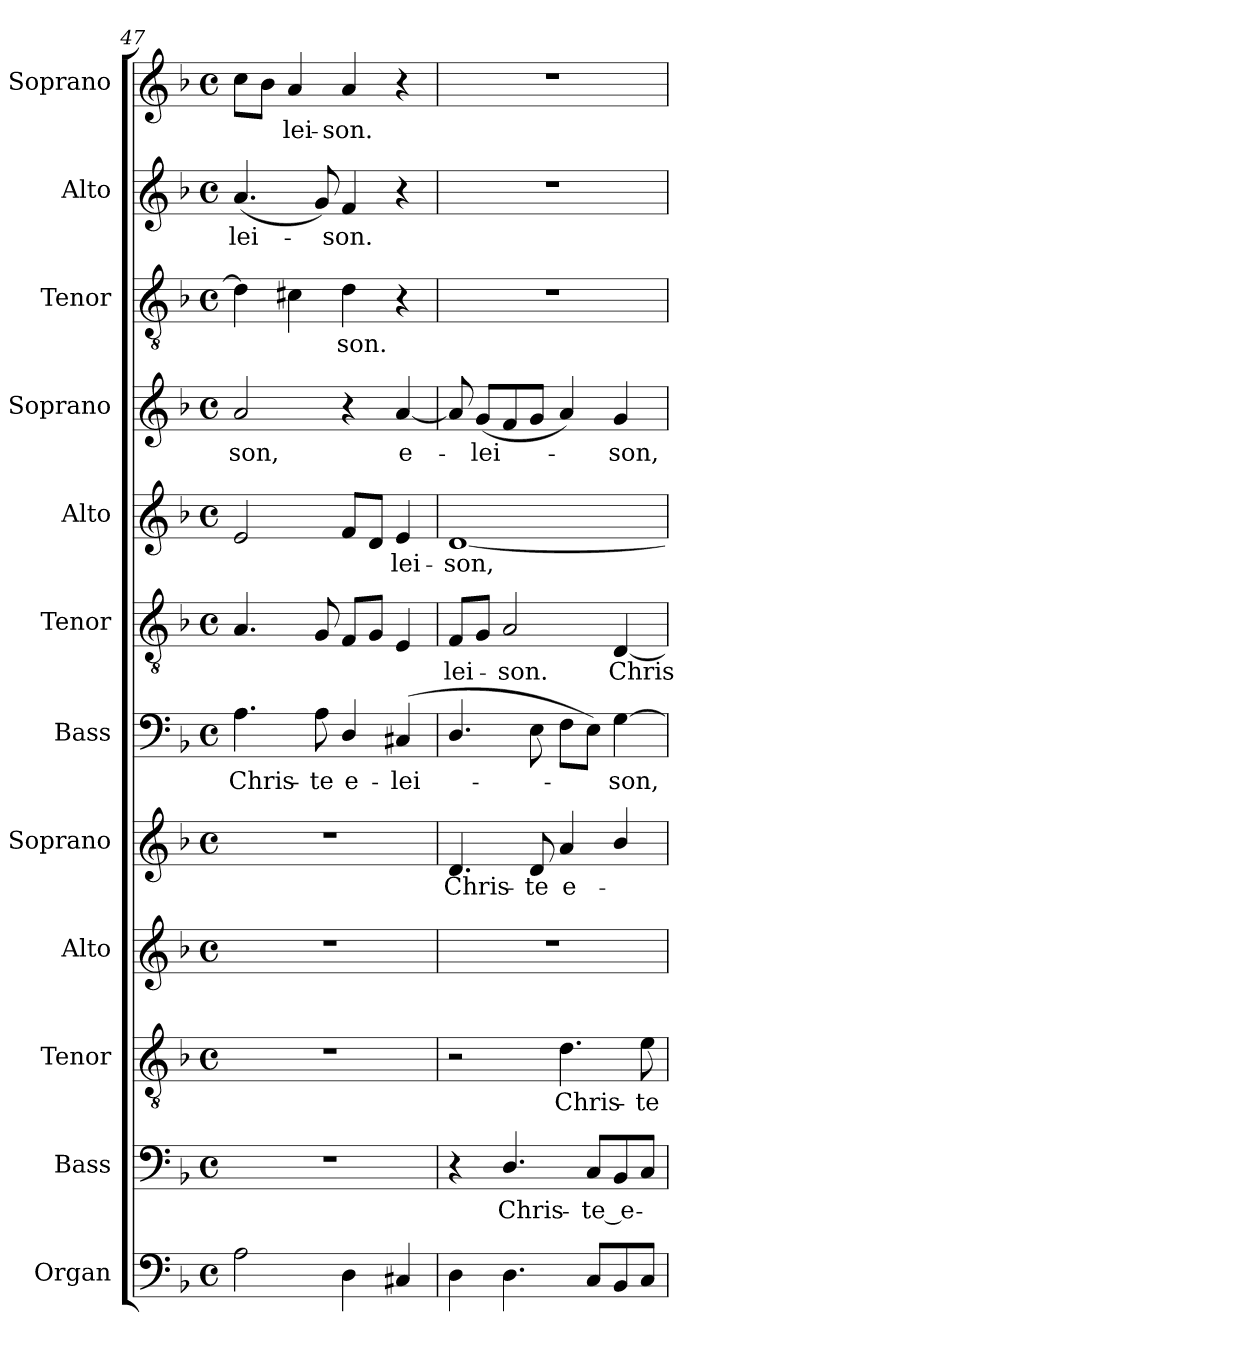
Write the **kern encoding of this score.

**kern	**kern	**text	**kern	**text	**kern	**kern	**text	**kern	**text	**kern	**text	**kern	**text	**kern	**text	**kern	**text	**kern	**text	**kern	**text
*part12	*part11	*part11	*part10	*part10	*part9	*part8	*part8	*part7	*part7	*part6	*part6	*part5	*part5	*part4	*part4	*part3	*part3	*part2	*part2	*part1	*part1
*staff12	*staff11	*staff11	*staff10	*staff10	*staff9	*staff8	*staff8	*staff7	*staff7	*staff6	*staff6	*staff5	*staff5	*staff4	*staff4	*staff3	*staff3	*staff2	*staff2	*staff1	*staff1
*I"Organ	*I"Bass	*	*I"Tenor	*	*I"Alto	*I"Soprano	*	*I"Bass	*	*I"Tenor	*	*I"Alto	*	*I"Soprano	*	*I"Tenor	*	*I"Alto	*	*I"Soprano	*
*I'Org.	*I'B.	*	*I'T.	*	*I'A.	*I'S.	*	*I'B.	*	*I'T.	*	*I'A.	*	*I'S.	*	*I'T.	*	*I'A.	*	*I'S.	*
*clefF4	*clefF4	*	*clefGv2	*	*clefG2	*clefG2	*	*clefF4	*	*clefGv2	*	*clefG2	*	*clefG2	*	*clefGv2	*	*clefG2	*	*clefG2	*
*	*	*	*ITrd7c12	*	*	*	*	*	*	*ITrd7c12	*	*	*	*	*	*ITrd7c12	*	*	*	*	*
*k[b-]	*k[b-]	*	*k[b-]	*	*k[b-]	*k[b-]	*	*k[b-]	*	*k[b-]	*	*k[b-]	*	*k[b-]	*	*k[b-]	*	*k[b-]	*	*k[b-]	*
*F:	*F:	*	*F:	*	*F:	*F:	*	*F:	*	*F:	*	*F:	*	*F:	*	*F:	*	*F:	*	*F:	*
*M4/4	*M4/4	*	*M4/4	*	*M4/4	*M4/4	*	*M4/4	*	*M4/4	*	*M4/4	*	*M4/4	*	*M4/4	*	*M4/4	*	*M4/4	*
*met(c)	*met(c)	*	*met(c)	*	*met(c)	*met(c)	*	*met(c)	*	*met(c)	*	*met(c)	*	*met(c)	*	*met(c)	*	*met(c)	*	*met(c)	*
=47	=47	=47	=47	=47	=47	=47	=47	=47	=47	=47	=47	=47	=47	=47	=47	=47	=47	=47	=47	=47	=47
!	!	!	!	!	!	!	!	!	!LO:LY:b:color=#000000	!	!	!	!	!	!	!	!	!	!	!	!
!	!	!	!	!	!	!	!	!	!	!	!	!	!	!	!LO:LY:b:color=#000000	!	!	!	!	!	!
!	!	!	!	!	!	!	!	!	!	!	!	!	!	!	!	!	!	!	!LO:LY:b:color=#000000	!	!
2Ai\	1r	.	1r	.	1r	1r	.	4.Ai\	Chris-	4.AAi/	.	2ei/	.	2ai/	-son,	4Di\]	.	(4.ai/	-lei-	8cci\L	.
.	.	.	.	.	.	.	.	.	.	.	.	.	.	.	.	.	.	.	.	8b-i\J	.
!	!	!	!	!	!	!	!	!	!	!	!	!	!	!	!	!	!	!	!	!	!LO:LY:b:color=#000000
.	.	.	.	.	.	.	.	.	.	.	.	.	.	.	.	4C#Xi\	.	.	.	4ai/	-lei-
!	!	!	!	!	!	!	!	!	!LO:LY:b:color=#000000	!	!	!	!	!	!	!	!	!	!	!	!
.	.	.	.	.	.	.	.	8Ai\	-te	8GGi/	.	.	.	.	.	.	.	8gi/)	.	.	.
!	!	!	!	!	!	!	!	!	!LO:LY:b:color=#000000	!	!	!	!	!	!	!	!	!	!	!	!
!	!	!	!	!	!	!	!	!	!	!	!	!	!	!	!	!	!LO:LY:b:color=#000000	!	!	!	!
!	!	!	!	!	!	!	!	!	!	!	!	!	!	!	!	!	!	!	!LO:LY:b:color=#000000	!	!
!	!	!	!	!	!	!	!	!	!	!	!	!	!	!	!	!	!	!	!	!	!LO:LY:b:color=#000000
4Di\	.	.	.	.	.	.	.	4Di/	e-	8FFi/L	.	8fi/L	.	4r	.	4Di\	-son.	4fi/	-son.	4ai/	-son.
.	.	.	.	.	.	.	.	.	.	8GGi/J	.	8di/J	.	.	.	.	.	.	.	.	.
!	!	!	!	!	!	!	!	!	!LO:LY:b:color=#000000	!	!	!	!	!	!	!	!	!	!	!	!
!	!	!	!	!	!	!	!	!	!	!	!	!	!LO:LY:b:color=#000000	!	!	!	!	!	!	!	!
!	!	!	!	!	!	!	!	!	!	!	!	!	!	!	!LO:LY:b:color=#000000	!	!	!	!	!	!
4C#Xi/	.	.	.	.	.	.	.	(4C#Xi/	-lei-	4EEi/	.	4ei/	-lei-	[<4ai/	e-	4r	.	4r	.	4r	.
!!LO:PB:g=z
=48	=48	=48	=48	=48	=48	=48	=48	=48	=48	=48	=48	=48	=48	=48	=48	=48	=48	=48	=48	=48	=48
!	!	!	!	!	!	!	!LO:LY:b:color=#000000	!	!	!	!	!	!	!	!	!	!	!	!	!	!
!	!	!	!	!	!	!	!	!	!	!	!LO:LY:b:color=#000000	!	!	!	!	!	!	!	!	!	!
!	!	!	!	!	!	!	!	!	!	!	!	!	!LO:LY:b:color=#000000	!	!	!	!	!	!	!	!
4Di\	4r	.	2r	.	1r	4.di/	Chris-	4.Di/	.	8FFi/L	-lei-	[<1di	-son,	8ai/]	.	1r	.	1r	.	1r	.
!	!	!	!	!	!	!	!	!	!	!	!	!	!	!	!LO:LY:b:color=#000000	!	!	!	!	!	!
.	.	.	.	.	.	.	.	.	.	8GGi/J	.	.	.	(8gi/L	-lei-	.	.	.	.	.	.
!	!	!LO:LY:b:color=#000000	!	!	!	!	!	!	!	!	!	!	!	!	!	!	!	!	!	!	!
!	!	!	!	!	!	!	!	!	!	!	!LO:LY:b:color=#000000	!	!	!	!	!	!	!	!	!	!
4.Di\	4.Di/	Chris-	.	.	.	.	.	.	.	2AAi/	-son.	.	.	8fi/	.	.	.	.	.	.	.
!	!	!	!	!	!	!	!LO:LY:b:color=#000000	!	!	!	!	!	!	!	!	!	!	!	!	!	!
.	.	.	.	.	.	8di/	-te	8Ei\	.	.	.	.	.	8gi/J	.	.	.	.	.	.	.
!	!	!	!	!LO:LY:b:color=#000000	!	!	!	!	!	!	!	!	!	!	!	!	!	!	!	!	!
!	!	!	!	!	!	!	!LO:LY:b:color=#000000	!	!	!	!	!	!	!	!	!	!	!	!	!	!
.	.	.	4.Di\	Chris-	.	4ai/	e-	8Fi\L	.	.	.	.	.	4ai/)	.	.	.	.	.	.	.
!	!	!LO:LY:b:color=#000000	!	!	!	!	!	!	!	!	!	!	!	!	!	!	!	!	!	!	!
8Ci/L	8Ci/L	-te_e-	.	.	.	.	.	8Ei\J)	.	.	.	.	.	.	.	.	.	.	.	.	.
!	!	!	!	!	!	!	!	!	!LO:LY:b:color=#000000	!	!	!	!	!	!	!	!	!	!	!	!
!	!	!	!	!	!	!	!	!	!	!	!LO:LY:b:color=#000000	!	!	!	!	!	!	!	!	!	!
!	!	!	!	!	!	!	!	!	!	!	!	!	!	!	!LO:LY:b:color=#000000	!	!	!	!	!	!
8BB-i/	8BB-i/	.	.	.	.	4b-i/	.	[>4Gi\	-son,	[<4DDi/	Chris-	.	.	4gi/	-son,	.	.	.	.	.	.
!	!	!	!	!LO:LY:b:color=#000000	!	!	!	!	!	!	!	!	!	!	!	!	!	!	!	!	!
8Ci/J	8Ci/J	.	8Ei\	-te	.	.	.	.	.	.	.	.	.	.	.	.	.	.	.	.	.
=	=	=	=	=	=	=	=	=	=	=	=	=	=	=	=	=	=	=	=	=	=
*-	*-	*-	*-	*-	*-	*-	*-	*-	*-	*-	*-	*-	*-	*-	*-	*-	*-	*-	*-	*-	*-
